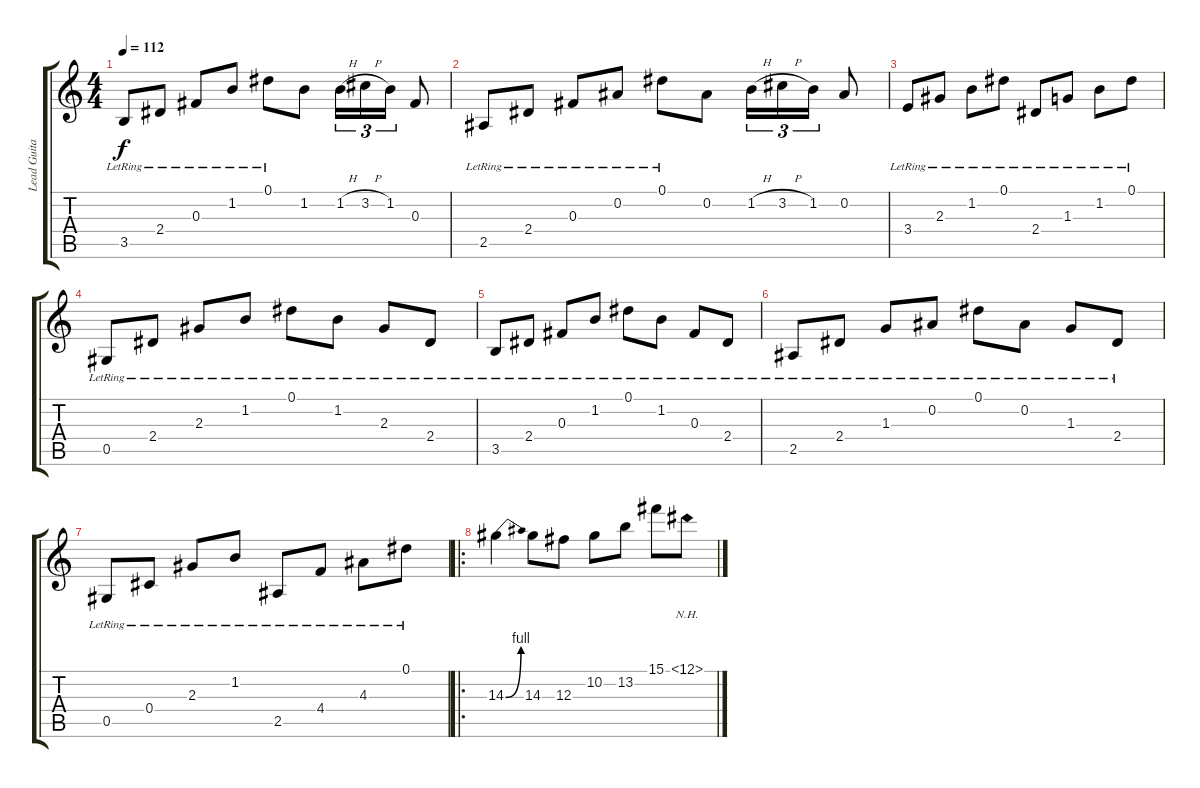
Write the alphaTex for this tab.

\track ("Lead Guitar" "Lead Guita") {instrument distortionguitar}
\staff {score tabs}
\tuning (Eb4 Bb3 Gb3 Db3 Ab2 Eb2) {hide}
\ts (4 4)
\tempo 112
\clef g2
\ks c
3.5{lr}.8{dy f} 2.4{lr}.8 0.3{lr}.8 1.2{lr}.8 0.1{lr}.8 1.2.8 1.2{h}.16{tu (3 2)} 3.2{h}.16{tu (3 2)} 1.2.16{tu (3 2)} 0.3.8 |
2.5{lr}.8 2.4{lr}.8 0.3{lr}.8 0.2{lr}.8 0.1{lr}.8 0.2.8 1.2{h}.16{tu (3 2)} 3.2{h}.16{tu (3 2)} 1.2.16{tu (3 2)} 0.2.8 |
3.4{lr}.8 2.3{lr}.8 1.2{lr}.8 0.1{lr}.8 2.4{lr}.8 1.3{lr}.8 1.2{lr}.8 0.1{lr}.8 |
0.5{lr}.8 2.4{lr}.8 2.3{lr}.8 1.2{lr}.8 0.1{lr}.8 1.2{lr}.8 2.3{lr}.8 2.4{lr}.8 |
3.5{lr}.8 2.4{lr}.8 0.3{lr}.8 1.2{lr}.8 0.1{lr}.8 1.2{lr}.8 0.3{lr}.8 2.4{lr}.8 |
2.5{lr}.8 2.4{lr}.8 1.3{lr}.8 0.2{lr}.8 0.1{lr}.8 0.2{lr}.8 1.3{lr}.8 2.4{lr}.8 |
0.5{lr}.8 0.4{lr}.8 2.3{lr}.8 1.2{lr}.8 2.5{lr}.8 4.4{lr}.8 4.3{lr}.8 0.1{lr}.8 |
\ro
14.3{be (bend 0 0 60 4)}.4{instrument distortionguitar} 14.3.8 12.3.8 10.2.8 13.2.8 15.1.8 12.1{nh}.8
